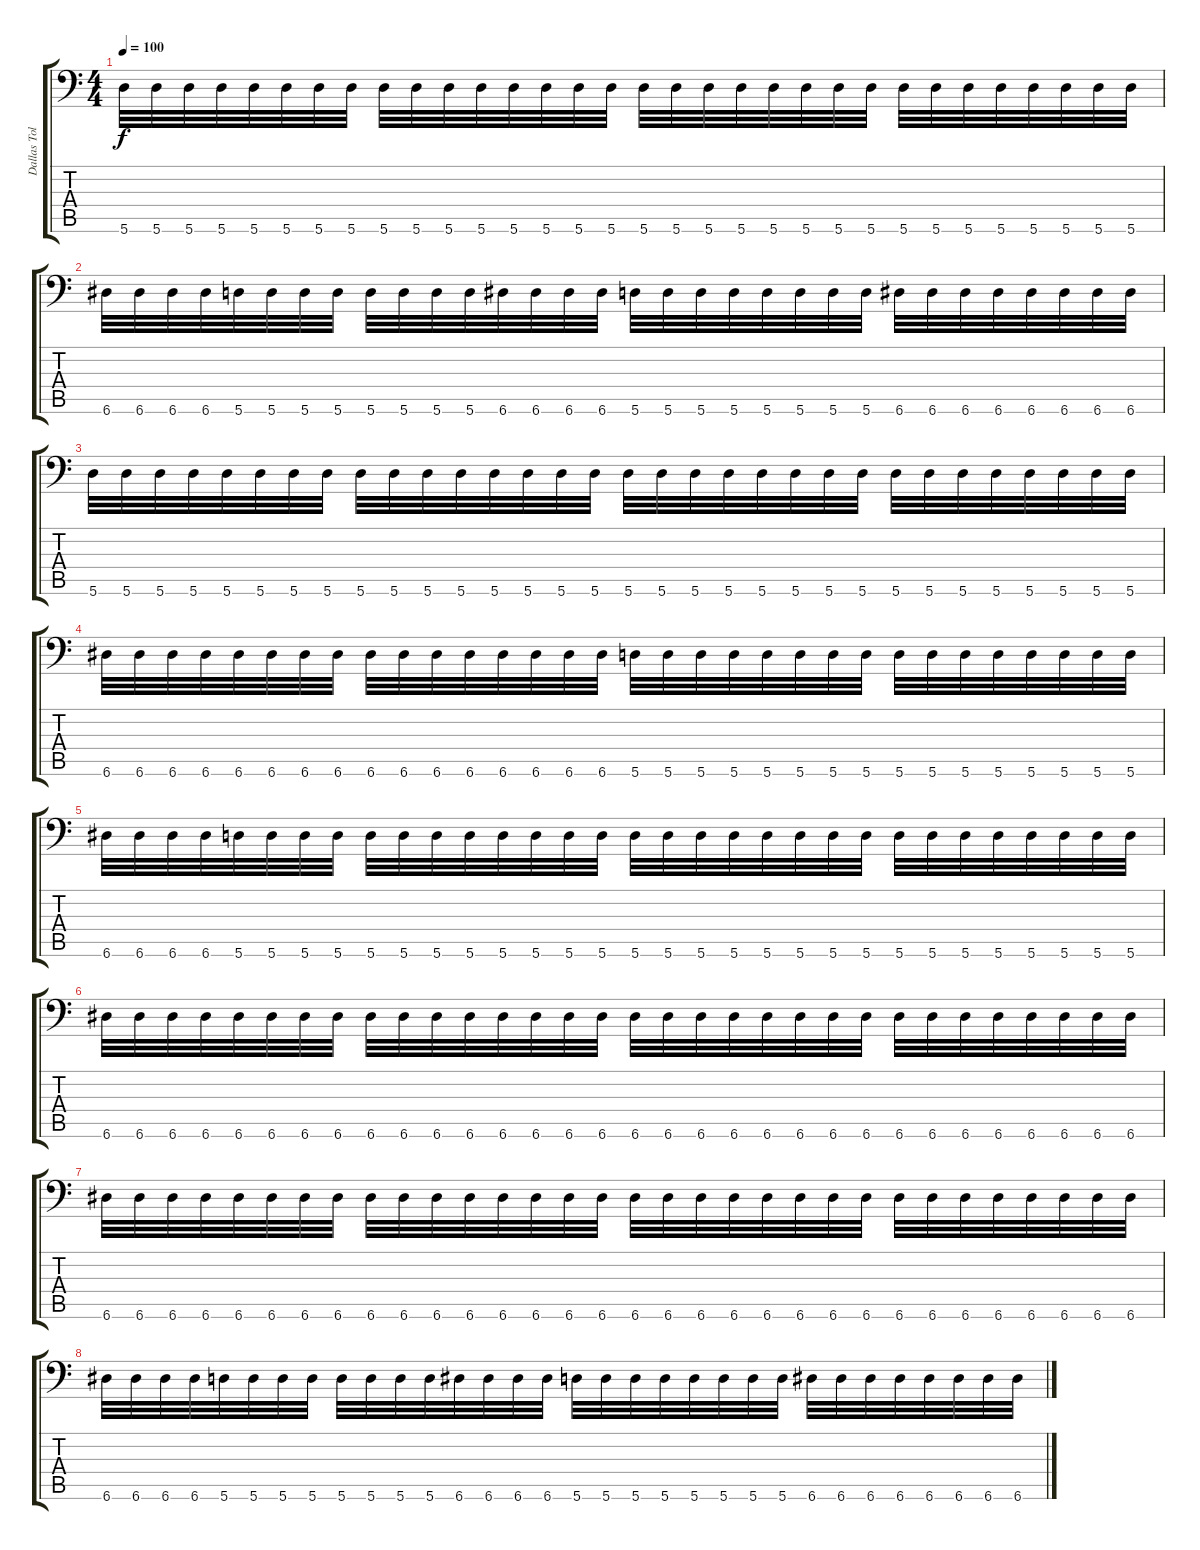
\track ("Dallas Toler-Wade" "Dallas Tol") {instrument distortionguitar}
\staff {score tabs}
\tuning (B3 Gb3 D3 A2 E2 A1) {hide}
\ts (4 4)
\tempo 100
\clef f4
\ks c
5.6.32{dy f} 5.6.32 5.6.32 5.6.32 5.6.32 5.6.32 5.6.32 5.6.32 5.6.32 5.6.32 5.6.32 5.6.32 5.6.32 5.6.32 5.6.32 5.6.32 5.6.32 5.6.32 5.6.32 5.6.32 5.6.32 5.6.32 5.6.32 5.6.32 5.6.32 5.6.32 5.6.32 5.6.32 5.6.32 5.6.32 5.6.32 5.6.32 |
6.6.32 6.6.32 6.6.32 6.6.32 5.6.32 5.6.32 5.6.32 5.6.32 5.6.32 5.6.32 5.6.32 5.6.32 6.6.32 6.6.32 6.6.32 6.6.32 5.6.32 5.6.32 5.6.32 5.6.32 5.6.32 5.6.32 5.6.32 5.6.32 6.6.32 6.6.32 6.6.32 6.6.32 6.6.32 6.6.32 6.6.32 6.6.32 |
5.6.32 5.6.32 5.6.32 5.6.32 5.6.32 5.6.32 5.6.32 5.6.32 5.6.32 5.6.32 5.6.32 5.6.32 5.6.32 5.6.32 5.6.32 5.6.32 5.6.32 5.6.32 5.6.32 5.6.32 5.6.32 5.6.32 5.6.32 5.6.32 5.6.32 5.6.32 5.6.32 5.6.32 5.6.32 5.6.32 5.6.32 5.6.32 |
6.6.32 6.6.32 6.6.32 6.6.32 6.6.32 6.6.32 6.6.32 6.6.32 6.6.32 6.6.32 6.6.32 6.6.32 6.6.32 6.6.32 6.6.32 6.6.32 5.6.32 5.6.32 5.6.32 5.6.32 5.6.32 5.6.32 5.6.32 5.6.32 5.6.32 5.6.32 5.6.32 5.6.32 5.6.32 5.6.32 5.6.32 5.6.32 |
6.6.32 6.6.32 6.6.32 6.6.32 5.6.32 5.6.32 5.6.32 5.6.32 5.6.32 5.6.32 5.6.32 5.6.32 5.6.32 5.6.32 5.6.32 5.6.32 5.6.32 5.6.32 5.6.32 5.6.32 5.6.32 5.6.32 5.6.32 5.6.32 5.6.32 5.6.32 5.6.32 5.6.32 5.6.32 5.6.32 5.6.32 5.6.32 |
6.6.32 6.6.32 6.6.32 6.6.32 6.6.32 6.6.32 6.6.32 6.6.32 6.6.32 6.6.32 6.6.32 6.6.32 6.6.32 6.6.32 6.6.32 6.6.32 6.6.32 6.6.32 6.6.32 6.6.32 6.6.32 6.6.32 6.6.32 6.6.32 6.6.32 6.6.32 6.6.32 6.6.32 6.6.32 6.6.32 6.6.32 6.6.32 |
6.6.32 6.6.32 6.6.32 6.6.32 6.6.32 6.6.32 6.6.32 6.6.32 6.6.32 6.6.32 6.6.32 6.6.32 6.6.32 6.6.32 6.6.32 6.6.32 6.6.32 6.6.32 6.6.32 6.6.32 6.6.32 6.6.32 6.6.32 6.6.32 6.6.32 6.6.32 6.6.32 6.6.32 6.6.32 6.6.32 6.6.32 6.6.32 |
6.6.32 6.6.32 6.6.32 6.6.32 5.6.32 5.6.32 5.6.32 5.6.32 5.6.32 5.6.32 5.6.32 5.6.32 6.6.32 6.6.32 6.6.32 6.6.32 5.6.32 5.6.32 5.6.32 5.6.32 5.6.32 5.6.32 5.6.32 5.6.32 6.6.32 6.6.32 6.6.32 6.6.32 6.6.32 6.6.32 6.6.32 6.6.32
